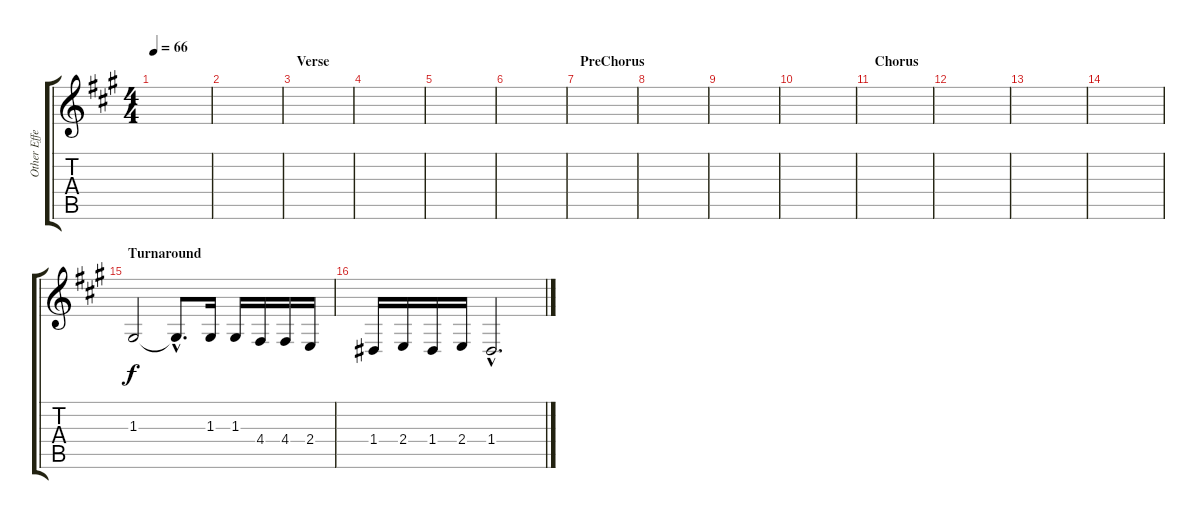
\track ("Other Effects" "Other Effe") {instrument pad4choir}
\staff {score tabs}
\tuning (E4 B3 G3 D3 A2 E2) {hide}
\ts (4 4)
\tempo 66
\clef g2
\ks a
|
|
\section ("" "Verse")
|
|
|
|
\section ("" "PreChorus")
|
|
|
|
\section ("" "Chorus")
|
|
|
|
\section ("" "Turnaround")
1.3.2{dy f} 1.3{hac t}.8{d} 1.3.16 1.3.16 4.4.16 4.4.16 2.4.16 |
1.4.16 2.4.16 1.4.16 2.4.16 1.4{hac}.2{d}
